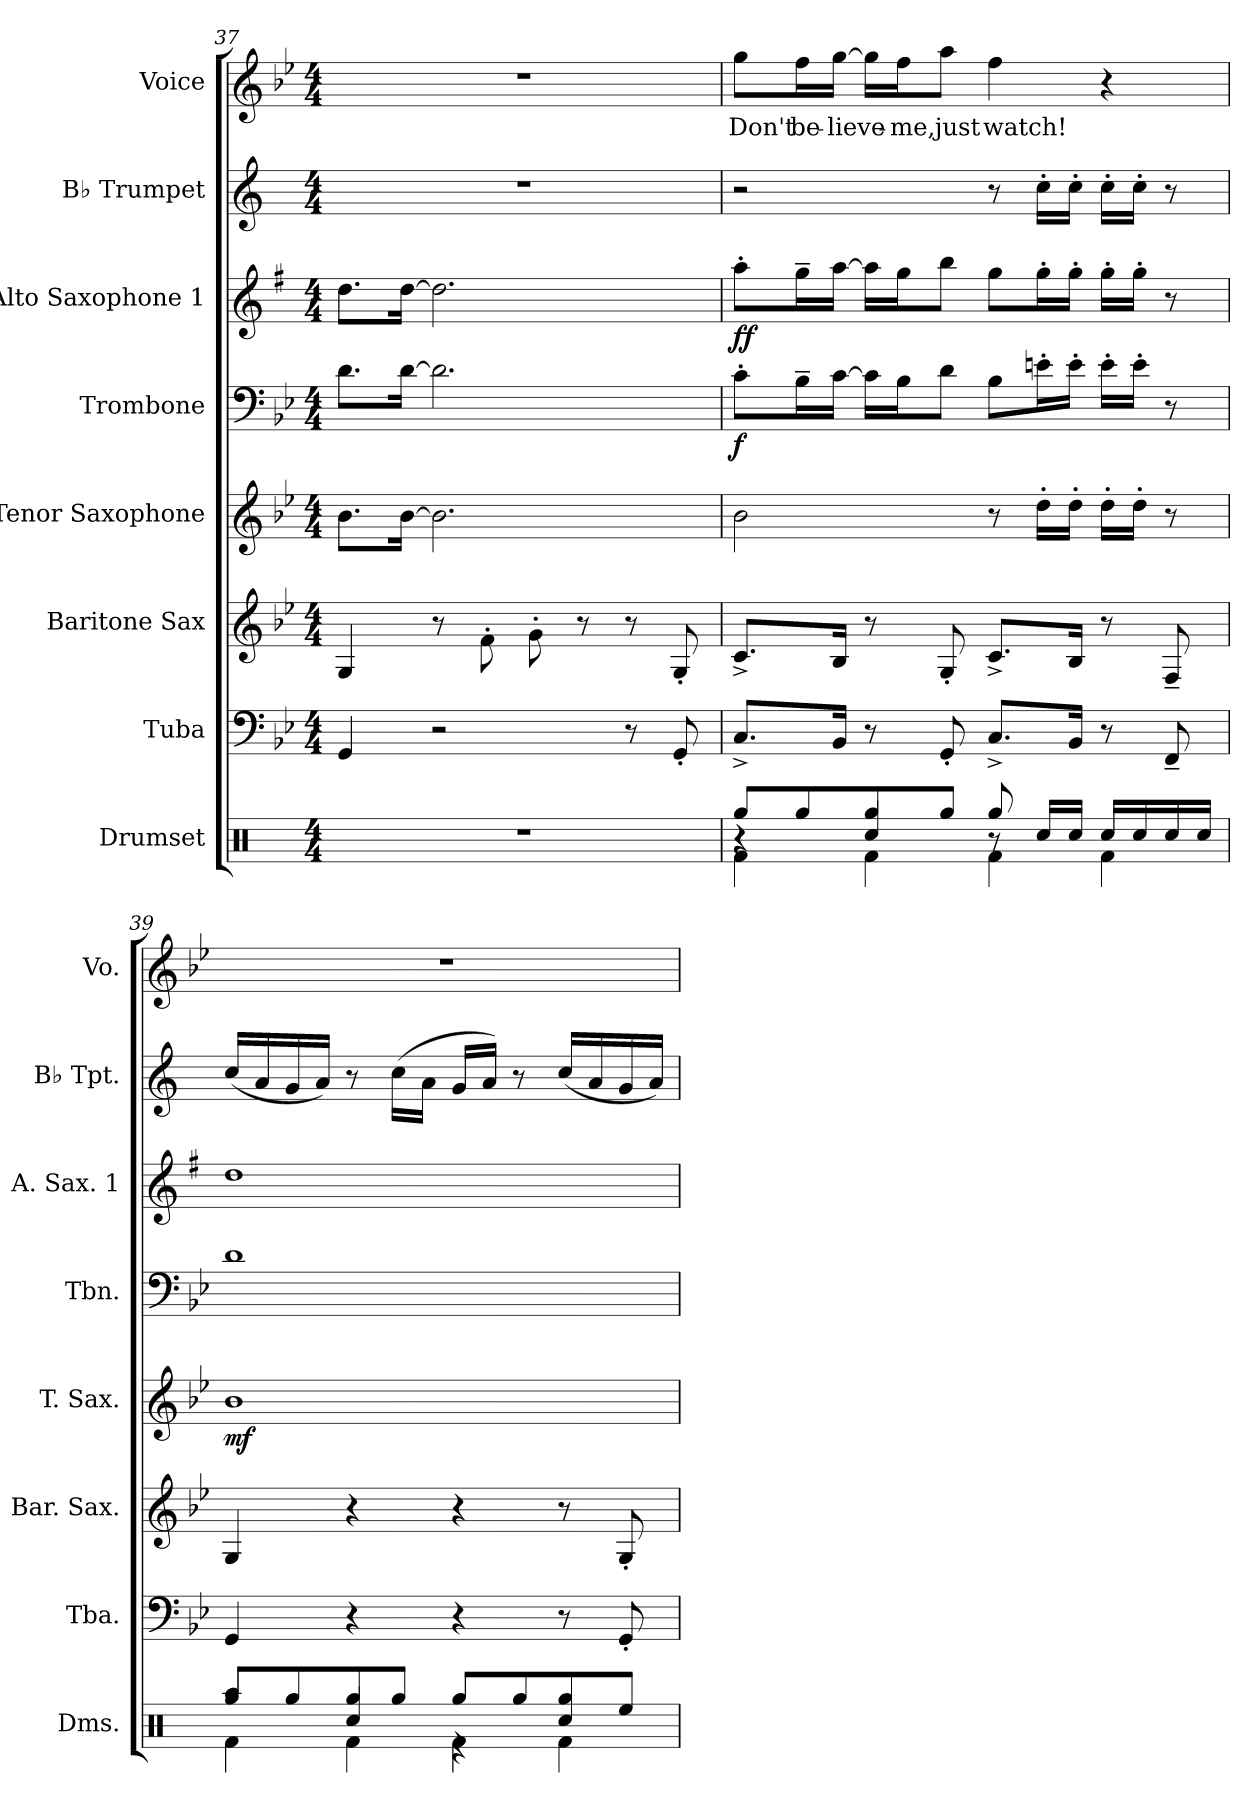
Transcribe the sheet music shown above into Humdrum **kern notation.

**kern	**kern	**kern	**kern	**dynam	**kern	**dynam	**kern	**dynam	**kern	**kern	**text
*part8	*part7	*part6	*part5	*part5	*part4	*part4	*part3	*part3	*part2	*part1	*part1
*staff8	*staff7	*staff6	*staff5	*staff5	*staff4	*staff4	*staff3	*staff3	*staff2	*staff1	*staff1
*I"Drumset	*I"Tuba	*I"Baritone Sax	*I"Tenor Saxophone	*	*I"Trombone	*	*I"Alto Saxophone 1	*	*I"B♭ Trumpet	*I"Voice	*
*I'Dms.	*I'Tba.	*I'Bar. Sax.	*I'T. Sax.	*	*I'Tbn.	*	*I'A. Sax. 1	*	*I'B♭ Tpt.	*I'Vo.	*
*clefX	*clefF4	*clefG2	*clefG2	*	*clefF4	*	*clefG2	*	*clefG2	*clefG2	*
*	*	*ITrd12c21	*ITrd8c14	*	*	*	*ITrd5c9	*	*ITrd1c2	*	*
*k[]	*k[b-e-]	*k[b-e-]	*k[b-e-]	*	*k[b-e-]	*	*k[b-e-]	*	*k[b-e-]	*k[b-e-]	*
*M4/4	*M4/4	*M4/4	*M4/4	*	*M4/4	*	*M4/4	*	*M4/4	*M4/4	*
=37	=37	=37	=37	=37	=37	=37	=37	=37	=37	=37	=37
1r	4GG/	4GG/	8.B-\L	.	8.d\L	.	8.f\L	.	1r	1r	.
.	.	.	[16B-\Jk	.	[16d\Jk	.	[16f\Jk	.	.	.	.
.	2r	8r	2.B-\]	.	2.d\]	.	2.f\]	.	.	.	.
.	.	8F'\	.	.	.	.	.	.	.	.	.
.	.	8G'\	.	.	.	.	.	.	.	.	.
.	.	8r	.	.	.	.	.	.	.	.	.
.	8r	8r	.	.	.	.	.	.	.	.	.
.	8GG'/	8GG'/	.	.	.	.	.	.	.	.	.
!!LO:PB:g=z
=38	=38	=38	=38	=38	=38	=38	=38	=38	=38	=38	=38
*^	*	*	*	*	*	*	*	*	*	*	*
*	*^	*	*	*	*	*	*	*	*	*	*	*
!	!	!	!	!	!	!	!	!LO:DY:b	!	!LO:DY:b	!	!	!LO:LY:b
!	!	!	!	!	!	!	!	!	!	!LO:DY:n=1:b	!	!	!
4r	4Rf\	8Rgg/L	8.C^/L	8.C^/L	2B-\	.	8c'\L	f	8cc'\L	f f	2r	8gg\L	Don't
!	!	!	!	!	!	!	!	!	!	!	!	!	!LO:LY:b
.	.	8Rgg/	.	.	.	.	16B-~\L	.	16b-~\L	.	.	16ff\L	be-
!	!	!	!	!	!	!	!	!	!	!	!	!	!LO:LY:b
.	.	.	16BB-/Jk	16BB-/Jk	.	.	[16c\JJ	.	[16cc\JJ	.	.	[16gg\JJ	-lieve-
4Rcc/	4Rf\	8Rgg/	8r	8r	.	.	16c\LL]	.	16cc\LL]	.	.	16gg\LL]	.
!	!	!	!	!	!	!	!	!	!	!	!	!	!LO:LY:b
.	.	.	.	.	.	.	16B-\J	.	16b-\J	.	.	16ff\J	-me,
!	!	!	!	!	!	!	!	!	!	!	!	!	!LO:LY:b
.	.	8Rgg/J	8GG'/	8GG'/	.	.	8d\J	.	8dd\J	.	.	8aa\J	just
!	!	!	!	!	!	!	!	!	!	!	!	!	!LO:LY:b
8r	4Rf\	8Rgg/	8.C^/L	8.C^/L	8r	.	8B-\L	.	8b-\L	.	8r	4ff\	watch!
16Rcc/LL	.	4.ryy	.	.	16d'\LL	.	16en'\L	.	16b-'\L	.	16b-'\LL	.	.
16Rcc/JJ	.	.	16BB-/Jk	16BB-/Jk	16d'\JJ	.	16e'\JJ	.	16b-'\JJ	.	16b-'\JJ	.	.
16Rcc/LL	4Rf\	.	8r	8r	16d'\LL	.	16e'\LL	.	16b-'\LL	.	16b-'\LL	4r	.
16Rcc/	.	.	.	.	16d'\JJ	.	16e'\JJ	.	16b-'\JJ	.	16b-'\JJ	.	.
16Rcc/	.	.	8FF~/	8FF~/	8r	.	8r	.	8r	.	8r	.	.
16Rcc/JJ	.	.	.	.	.	.	.	.	.	.	.	.	.
=39	=39	=39	=39	=39	=39	=39	=39	=39	=39	=39	=39	=39	=39
!	!	!	!	!	!	!LO:DY:b	!	!LO:DY:b	!	!	!	!	!
!	!	!	!	!	!	!	!	!LO:DY:n=1:b	!	!	!	!	!
!	!	!	!	!	!	!	!	!LO:DY:n=2:b	!	!	!	!	!
!	!	!	!	!	!	!	!	!LO:DY:n=3:b	!	!	!	!	!
!	!	!	!	!	!	!	!	!LO:DY:n=4:b	!	!	!	!	!
!	!	!	!	!	!	!	!	!LO:DY:n=5:b	!	!LO:DY:b	!	!	!
!	!	!	!	!	!	!	!	!	!	!LO:DY:n=1:b	!	!	!
!	!	!	!	!	!	!	!	!	!	!LO:DY:n=2:b	!	!	!
!	!	!	!	!	!	!	!	!	!	!LO:DY:n=3:b	!	!	!
!	!	!	!	!	!	!	!	!	!	!LO:DY:n=4:b	!	!	!
!	!	!	!	!	!	!	!	!	!	!LO:DY:n=5:b	!	!	!
!	!	!	!	!	!	!	!	!	!	!LO:DY:n=6:b	!	!	!
4Raa/	4Rf\	8Rgg/L	4GG/	4GG/	1B-	mf	1d	mf mf mf mf mf mf	1f	mf mf mf mf mf mf mf	(16b-/LL	1r	.
.	.	.	.	.	.	.	.	.	.	.	16g/	.	.
.	.	8Rgg/	.	.	.	.	.	.	.	.	16f/	.	.
.	.	.	.	.	.	.	.	.	.	.	16g/JJ)	.	.
4Rcc/	4Rf\	8Rgg/	4r	4r	.	.	.	.	.	.	8r	.	.
.	.	8Rgg/J	.	.	.	.	.	.	.	.	(16b-\LL	.	.
.	.	.	.	.	.	.	.	.	.	.	16g\JJ	.	.
4re	4Rf\	8Rgg/L	4r	4r	.	.	.	.	.	.	16f/LL	.	.
.	.	.	.	.	.	.	.	.	.	.	16g/JJ)	.	.
.	.	8Rgg/	.	.	.	.	.	.	.	.	8r	.	.
4Rcc/	4Rf\	8Rgg/	8r	8r	.	.	.	.	.	.	(16b-/LL	.	.
.	.	.	.	.	.	.	.	.	.	.	16g/	.	.
.	.	8Ree/J	8GG'/	8GG'/	.	.	.	.	.	.	16f/	.	.
.	.	.	.	.	.	.	.	.	.	.	16g/JJ)	.	.
*v	*v	*v	*	*	*	*	*	*	*	*	*	*	*
=	=	=	=	=	=	=	=	=	=	=	=
*-	*-	*-	*-	*-	*-	*-	*-	*-	*-	*-	*-
